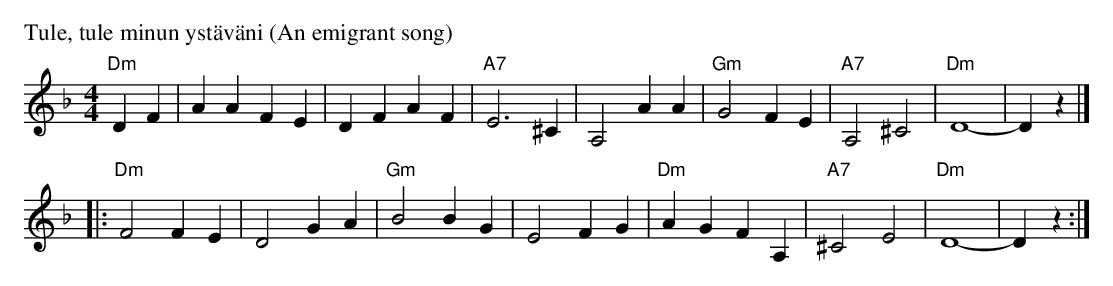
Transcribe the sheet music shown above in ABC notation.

X:1
M: 4/4
L: 1/4
P: Tule, tule minun yst\"av\"ani (An emigrant song)
K: Dm
"Dm"DF | AA FE | DF AF | "A7"E3 ^C | A,2 AA | "Gm"G2 FE | "A7"A,2 ^C2 | "Dm"D4- | Dz |]
|: "Dm"F2 FE | D2 GA | "Gm"B2 BG | E2 FG | "Dm"AG FA, | "A7"^C2 E2 | "Dm"D4- | Dz :|
